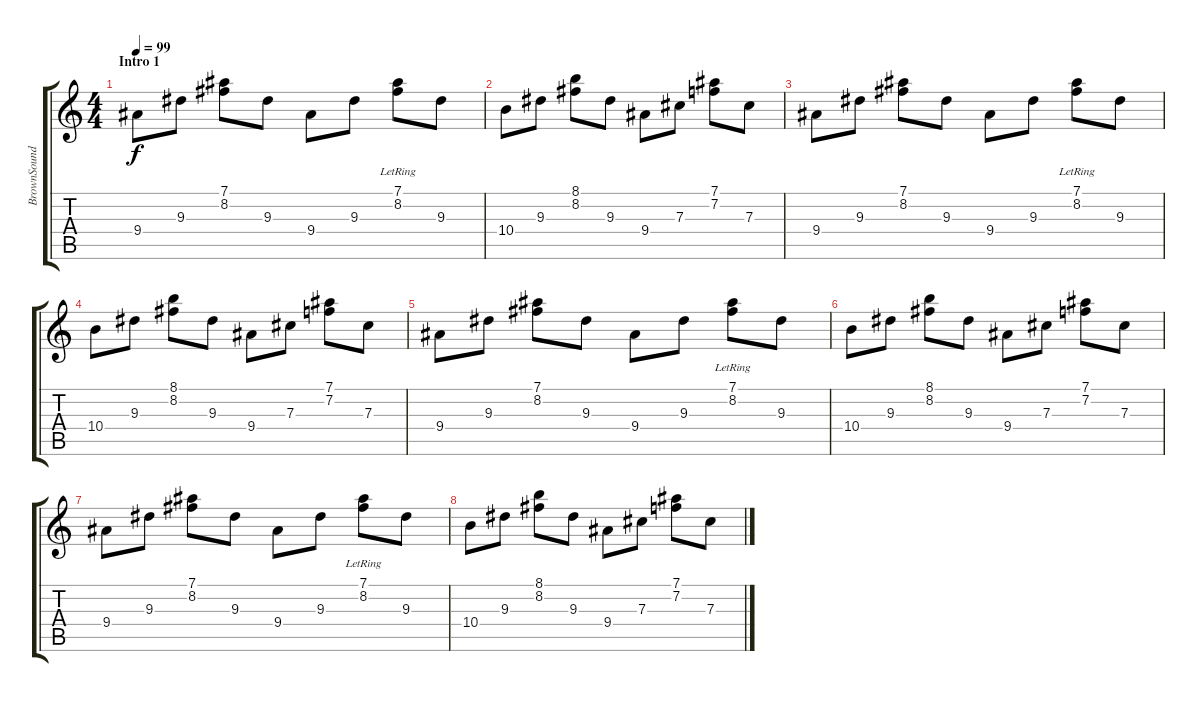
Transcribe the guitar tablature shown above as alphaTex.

\track ("BrownSound" "BrownSound") {instrument distortionguitar}
\staff {score tabs}
\tuning (Eb4 Bb3 Gb3 Db3 Ab2 Eb2) {hide}
\ts (4 4)
\section ("" "Intro 1")
\tempo 99
\clef g2
\ks c
9.4.8{dy f volume 13 instrument electricguitarclean} 9.3.8 (7.1 8.2).8 9.3.8 9.4.8 9.3.8 (7.1 8.2{lr}).8 9.3.8 |
10.4.8 9.3.8 (8.1 8.2).8 9.3.8 9.4.8 7.3.8 (7.1 7.2).8 7.3.8 |
9.4.8{volume 13 instrument electricguitarclean} 9.3.8 (7.1 8.2).8 9.3.8 9.4.8 9.3.8 (7.1 8.2{lr}).8 9.3.8 |
10.4.8 9.3.8 (8.1 8.2).8 9.3.8 9.4.8 7.3.8 (7.1 7.2).8 7.3.8 |
9.4.8{volume 13 instrument electricguitarclean} 9.3.8 (7.1 8.2).8 9.3.8 9.4.8 9.3.8 (7.1 8.2{lr}).8 9.3.8 |
10.4.8 9.3.8 (8.1 8.2).8 9.3.8 9.4.8 7.3.8 (7.1 7.2).8 7.3.8 |
9.4.8{volume 13 instrument electricguitarclean} 9.3.8 (7.1 8.2).8 9.3.8 9.4.8 9.3.8 (7.1 8.2{lr}).8 9.3.8 |
10.4.8 9.3.8 (8.1 8.2).8 9.3.8 9.4.8 7.3.8 (7.1 7.2).8 7.3.8
